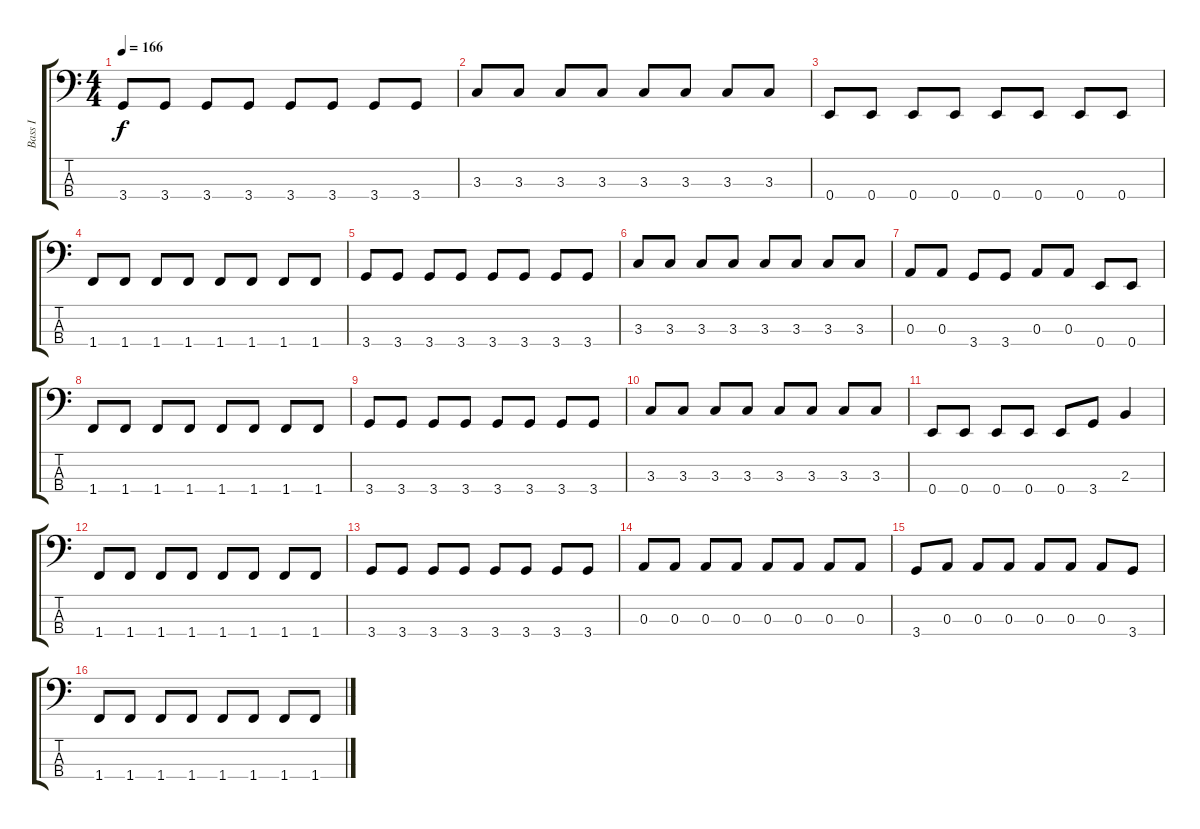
\track ("Bass I" "Bass I") {instrument electricbassfinger}
\staff {score tabs}
\tuning (G2 D2 A1 E1) {hide}
\ts (4 4)
\tempo 166
\clef f4
\ks c
3.4.8{dy f} 3.4.8 3.4.8 3.4.8 3.4.8 3.4.8 3.4.8 3.4.8 |
3.3.8 3.3.8 3.3.8 3.3.8 3.3.8 3.3.8 3.3.8 3.3.8 |
0.4.8 0.4.8 0.4.8 0.4.8 0.4.8 0.4.8 0.4.8 0.4.8 |
1.4.8 1.4.8 1.4.8 1.4.8 1.4.8 1.4.8 1.4.8 1.4.8 |
3.4.8 3.4.8 3.4.8 3.4.8 3.4.8 3.4.8 3.4.8 3.4.8 |
3.3.8 3.3.8 3.3.8 3.3.8 3.3.8 3.3.8 3.3.8 3.3.8 |
0.3.8 0.3.8 3.4.8 3.4.8 0.3.8 0.3.8 0.4.8 0.4.8 |
1.4.8 1.4.8 1.4.8 1.4.8 1.4.8 1.4.8 1.4.8 1.4.8 |
3.4.8 3.4.8 3.4.8 3.4.8 3.4.8 3.4.8 3.4.8 3.4.8 |
3.3.8 3.3.8 3.3.8 3.3.8 3.3.8 3.3.8 3.3.8 3.3.8 |
0.4.8 0.4.8 0.4.8 0.4.8 0.4.8 3.4.8 2.3.4 |
1.4.8 1.4.8 1.4.8 1.4.8 1.4.8 1.4.8 1.4.8 1.4.8 |
3.4.8 3.4.8 3.4.8 3.4.8 3.4.8 3.4.8 3.4.8 3.4.8 |
0.3.8 0.3.8 0.3.8 0.3.8 0.3.8 0.3.8 0.3.8 0.3.8 |
3.4.8 0.3.8 0.3.8 0.3.8 0.3.8 0.3.8 0.3.8 3.4.8 |
1.4.8 1.4.8 1.4.8 1.4.8 1.4.8 1.4.8 1.4.8 1.4.8
